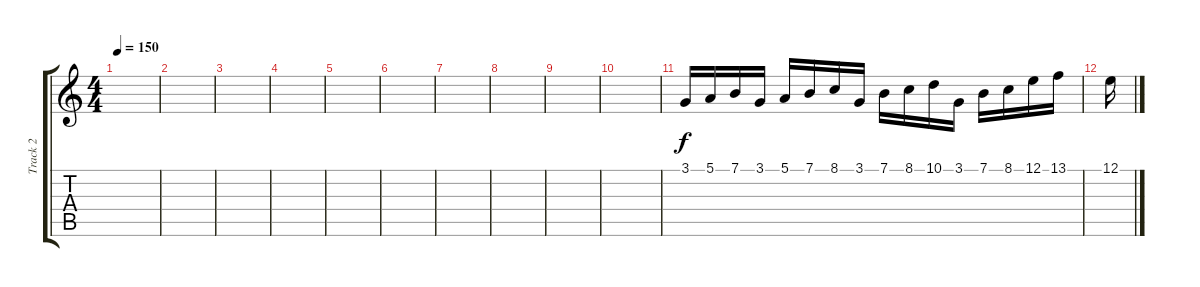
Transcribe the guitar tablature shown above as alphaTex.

\track ("Track 2" "Track 2") {instrument orchestralharp}
\staff {score tabs}
\tuning (E4 B3 G3 D3 A2 E2) {hide}
\ts (4 4)
\tempo 150
\clef g2
\ks c
|
|
|
|
|
|
|
|
|
|
3.1.16 5.1.16 7.1.16 3.1.16 5.1.16 7.1.16 8.1.16 3.1.16 7.1.16 8.1.16 10.1.16 3.1.16 7.1.16 8.1.16 12.1.16 13.1.16 |
12.1.16
